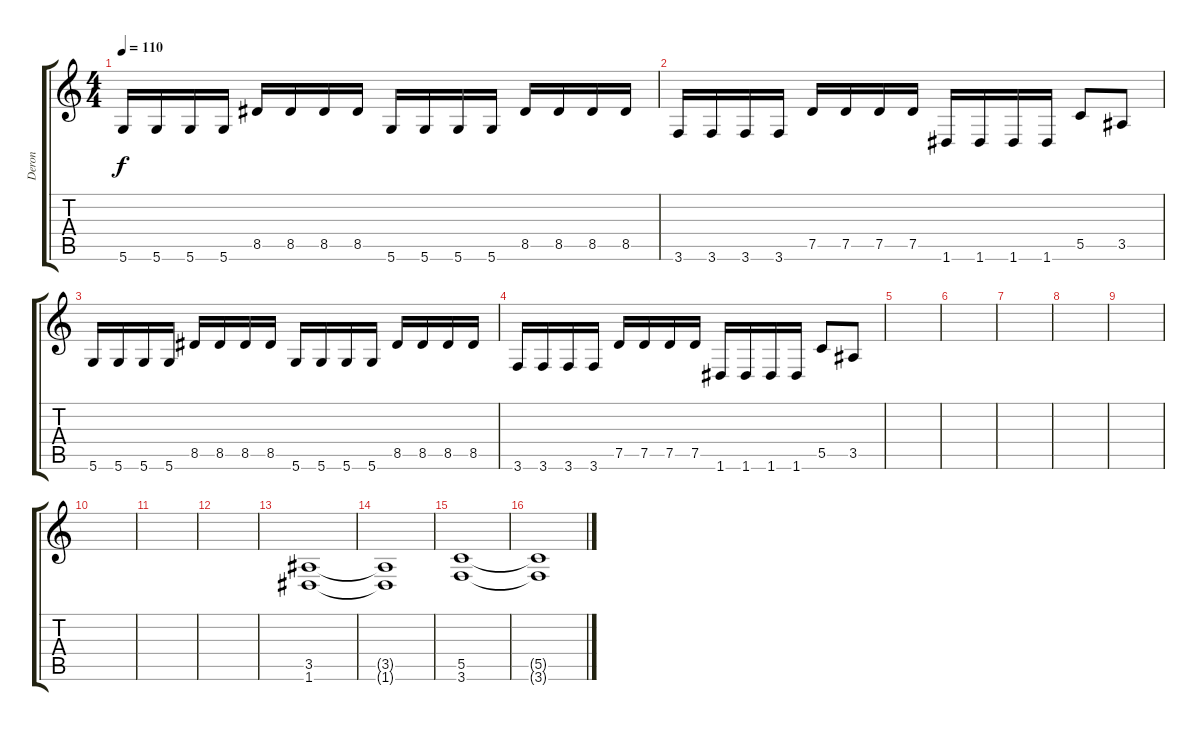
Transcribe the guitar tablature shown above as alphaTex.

\track ("Deron" "Deron") {instrument distortionguitar}
\staff {score tabs}
\tuning (D4 A3 F3 C3 G2 D2) {hide}
\ts (4 4)
\tempo 110
\clef g2
\ks c
5.6.16{dy f} 5.6.16 5.6.16 5.6.16 8.5.16 8.5.16 8.5.16 8.5.16 5.6.16 5.6.16 5.6.16 5.6.16 8.5.16 8.5.16 8.5.16 8.5.16 |
3.6.16 3.6.16 3.6.16 3.6.16 7.5.16 7.5.16 7.5.16 7.5.16 1.6.16 1.6.16 1.6.16 1.6.16 5.5.8 3.5.8 |
5.6.16 5.6.16 5.6.16 5.6.16 8.5.16 8.5.16 8.5.16 8.5.16 5.6.16 5.6.16 5.6.16 5.6.16 8.5.16 8.5.16 8.5.16 8.5.16 |
3.6.16 3.6.16 3.6.16 3.6.16 7.5.16 7.5.16 7.5.16 7.5.16 1.6.16 1.6.16 1.6.16 1.6.16 5.5.8 3.5.8 |
|
|
|
|
|
|
|
|
(3.5 1.6).1 |
(3.5{t} 1.6{t}).1 |
(5.5 3.6).1 |
(5.5{t} 3.6{t}).1
